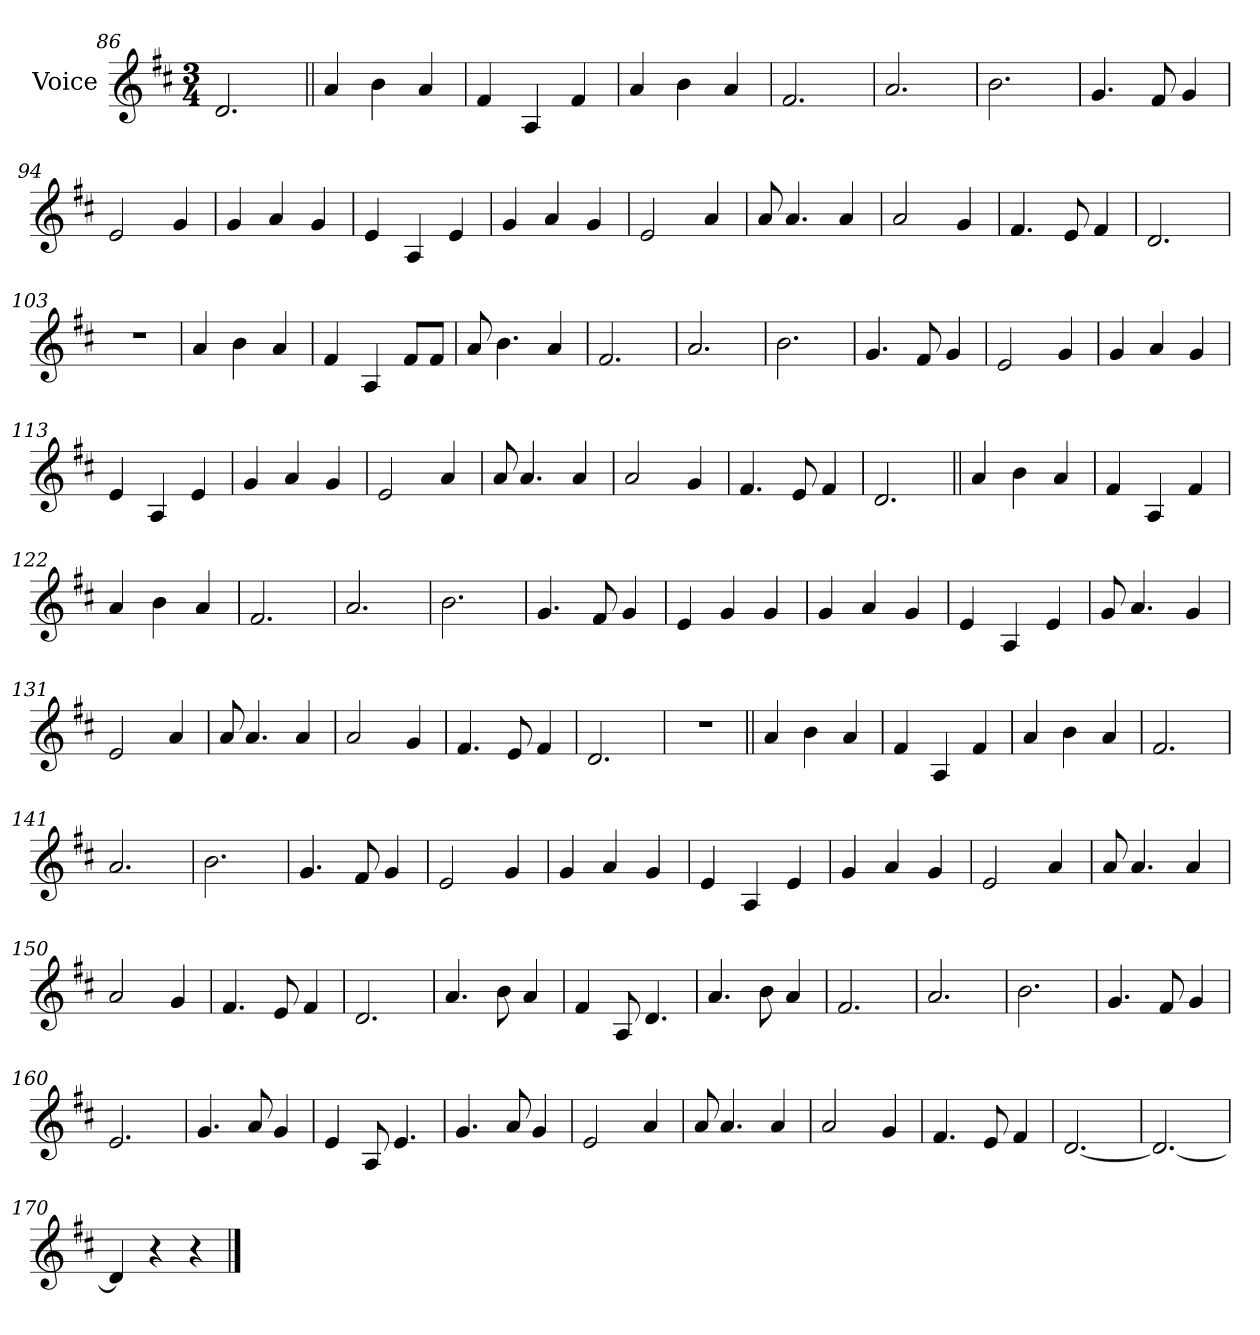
**kern
*part1
*staff1
*I"Voice
*I'Vc.
*clefG2
*k[f#c#]
*M3/4
=86
2.d
=87||
4a
4b
4a
=88
4f#
4A
4f#
=89
4a
4b
4a
=90
2.f#
=91
2.a
=92
2.b
=93
4.g
8f#
4g
=94
2e
4g
=95
4g
4a
4g
=96
4e
4A
4e
=97
4g
4a
4g
=98
2e
4a
=99
8a
4.a
4a
=100
2a
4g
=101
4.f#
8e
4f#
=102
2.d
=103
2.r
=104
4a
4b
4a
=105
4f#
4A
8f#L
8f#J
=106
8a
4.b
4a
=107
2.f#
=108
2.a
=109
2.b
=110
4.g
8f#
4g
=111
2e
4g
=112
4g
4a
4g
=113
4e
4A
4e
=114
4g
4a
4g
=115
2e
4a
=116
8a
4.a
4a
=117
2a
4g
=118
4.f#
8e
4f#
=119
2.d
=120||
4a
4b
4a
=121
4f#
4A
4f#
=122
4a
4b
4a
=123
2.f#
=124
2.a
=125
2.b
=126
4.g
8f#
4g
=127
4e
4g
4g
=128
4g
4a
4g
=129
4e
4A
4e
=130
8g
4.a
4g
=131
2e
4a
=132
8a
4.a
4a
=133
2a
4g
=134
4.f#
8e
4f#
=135
2.d
=136
2.r
=137||
4a
4b
4a
=138
4f#
4A
4f#
=139
4a
4b
4a
=140
2.f#
=141
2.a
=142
2.b
=143
4.g
8f#
4g
=144
2e
4g
=145
4g
4a
4g
=146
4e
4A
4e
=147
4g
4a
4g
=148
2e
4a
=149
8a
4.a
4a
=150
2a
4g
=151
4.f#
8e
4f#
=152
2.d
=153
4.a
8b
4a
=154
4f#
8A
4.d
=155
4.a
8b
4a
=156
2.f#
=157
2.a
=158
2.b
=159
4.g
8f#
4g
=160
2.e
=161
4.g
8a
4g
=162
4e
8A
4.e
=163
4.g
8a
4g
=164
2e
4a
=165
8a
4.a
4a
=166
2a
4g
=167
4.f#
8e
4f#
=168
[2.d
=169
2.d_
=170
4d]
4r
4r
==
*-
